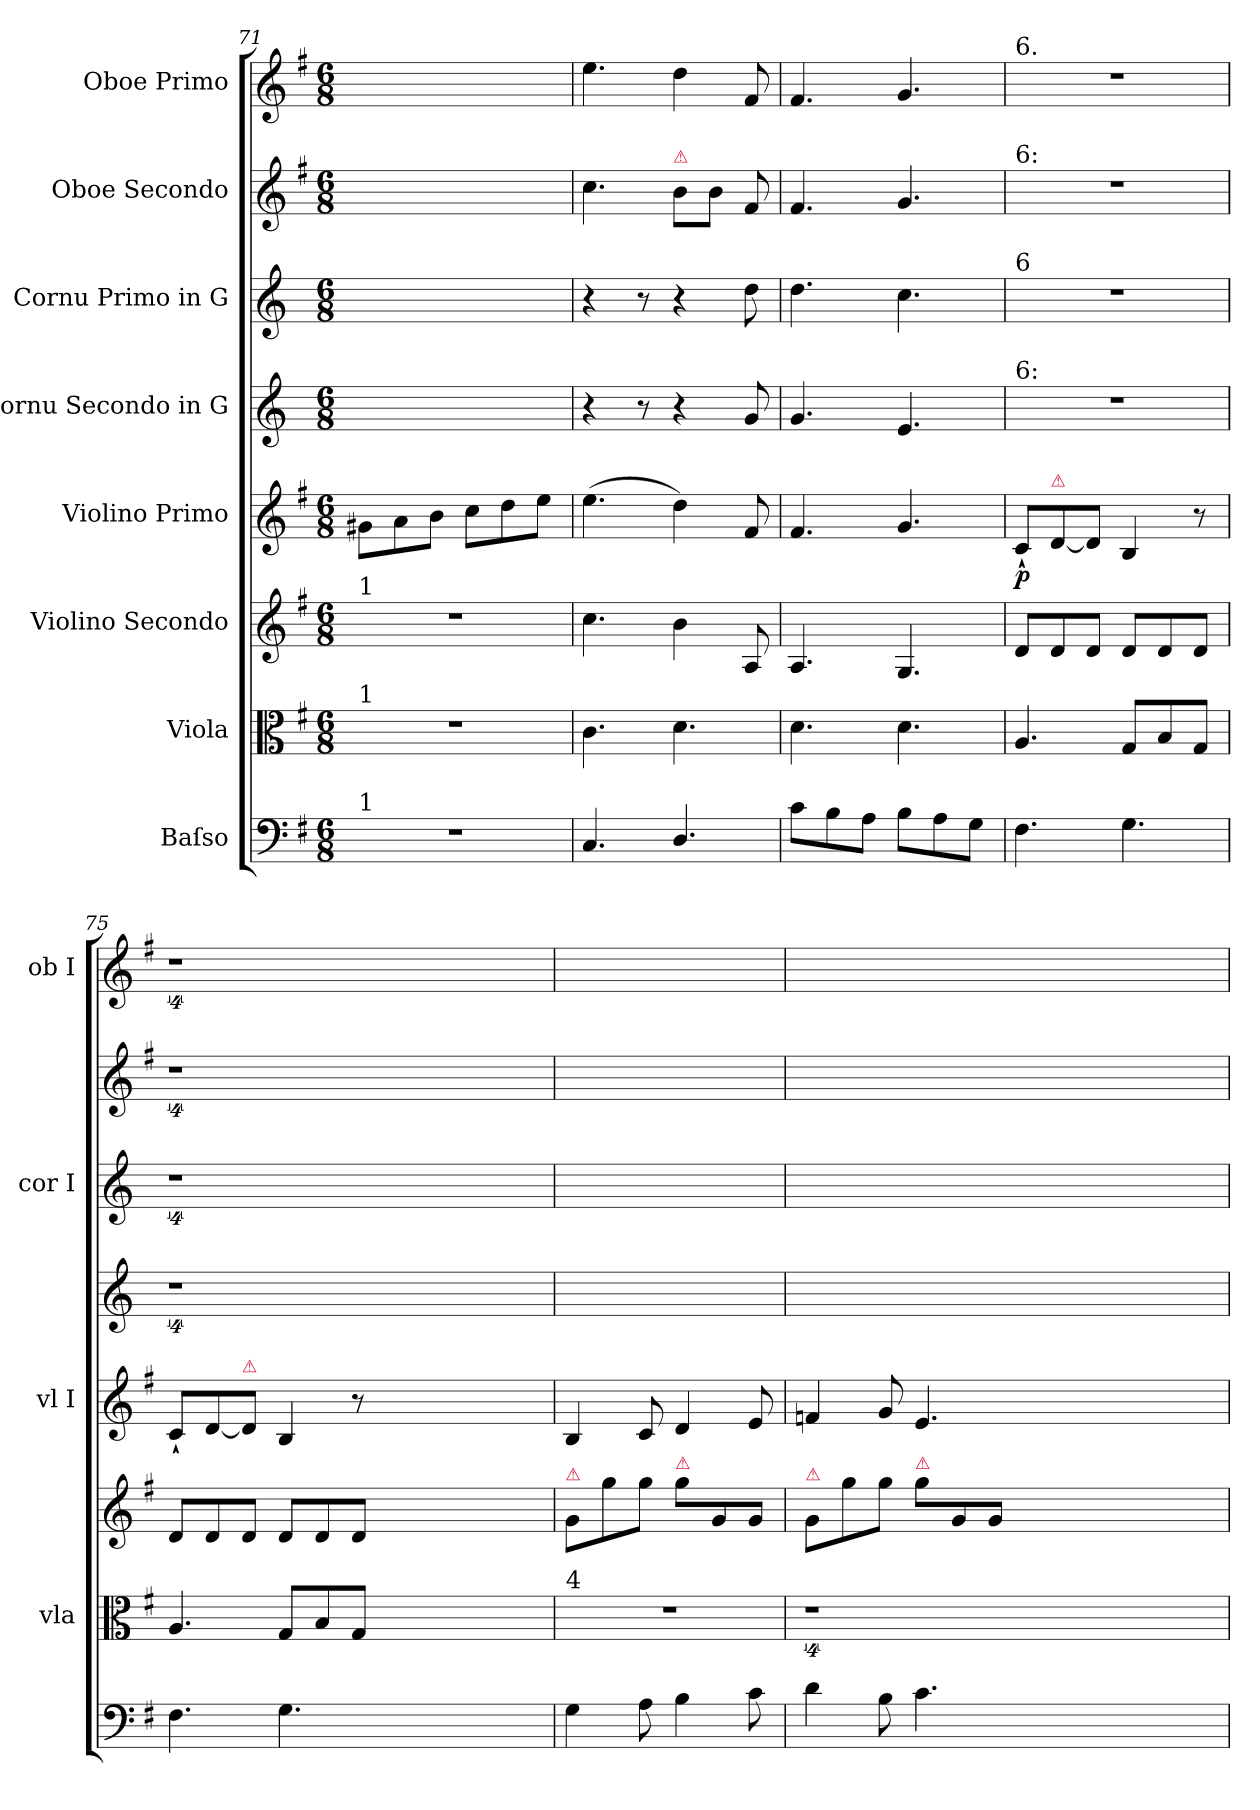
**kern	**kern	**dynam	**kern	**dynam	**kern	**dynam	**kern	**kern	**kern	**kern
*part8	*part7	*part7	*part6	*part6	*part5	*part5	*part4	*part3	*part2	*part1
*staff8	*staff7	*staff7	*staff6	*staff6	*staff5	*staff5	*staff4	*staff3	*staff2	*staff1
*I"Baſso	*I"Viola	*	*I"Violino Secondo	*	*I"Violino Primo	*	*I"Cornu Secondo in G	*I"Cornu Primo in G	*I"Oboe Secondo	*I"Oboe Primo
*	*I'vla	*	*	*	*I'vl I	*	*	*I'cor I	*	*I'ob I
*clefF4	*clefC3	*	*clefG2	*	*clefG2	*	*clefG2	*clefG2	*clefG2	*clefG2
*	*	*	*	*	*	*	*ITrd3c5	*ITrd3c5	*	*
*k[f#]	*k[f#]	*	*k[f#]	*	*k[f#]	*	*k[f#]	*k[f#]	*k[f#]	*k[f#]
*M6/8	*M6/8	*	*M6/8	*	*M6/8	*	*M6/8	*M6/8	*M6/8	*M6/8
=71	=71	=71	=71	=71	=71	=71	=71	=71	=71	=71
!	!	!	!LO:TX:a:t=1	!	!	!	!	!	!	!
!	!LO:TX:a:t=1	!	!	!	!	!	!	!	!	!
!LO:TX:a:t=1	!	!	!	!	!	!	!	!	!	!
2.r	2.r	.	2.r	.	8g#X\L	.	2.ryy	2.ryy	2.ryy	2.ryy
.	.	.	.	.	8a\	.	.	.	.	.
.	.	.	.	.	8b\J	.	.	.	.	.
.	.	.	.	.	8cc\L	.	.	.	.	.
.	.	.	.	.	8dd\	.	.	.	.	.
.	.	.	.	.	8ee\J	.	.	.	.	.
=72	=72	=72	=72	=72	=72	=72	=72	=72	=72	=72
4.C/	4.c\	.	4.cc\	.	(4.ee\	.	4r	4r	4.cc\	4.ee\
.	.	.	.	.	.	.	8r	8r	.	.
!	!	!	!	!	!	!	!	!	!LO:TX:a:color=crimson:t=⚠	!
4.D/	4.d\	.	4b\	.	4dd\)	.	4r	4r	8b\L	4dd\
.	.	.	.	.	.	.	.	.	8b\J	.
.	.	.	8A/	.	8f#/	.	8d/	8a\	8f#/	8f#/
=73	=73	=73	=73	=73	=73	=73	=73	=73	=73	=73
8c\L	4.d\	.	4.A/	.	4.f#/	.	4.d/	4.a\	4.f#/	4.f#/
8B\	.	.	.	.	.	.	.	.	.	.
8A\J	.	.	.	.	.	.	.	.	.	.
8B\L	4.d\	.	4.G/	.	4.g/	.	4.B/	4.g\	4.g/	4.g/
8A\	.	.	.	.	.	.	.	.	.	.
8G\J	.	.	.	.	.	.	.	.	.	.
=74	=74	=74	=74	=74	=74	=74	=74	=74	=74	=74
!	!	!	!	!	!	!	!	!	!	!LO:TX:a:t=6.
!	!	!	!	!	!	!	!	!	!LO:TX:a:t=6&colon;	!
!	!	!	!	!	!	!	!	!LO:TX:a:t=6	!	!
!	!	!	!	!	!	!	!LO:TX:a:t=6&colon;	!	!	!
!	!	!LO:DY:b	!	!LO:DY:b	!	!	!	!	!	!
4.F#\	4.A/	p&colon;	8d/L	p&colon;	8c`/L	p	2.r	2.r	2.r	2.r
!	!	!	!	!	!LO:TX:a:color=crimson:t=⚠	!	!	!	!	!
.	.	.	8d/	.	[8d/	.	.	.	.	.
.	.	.	8d/J	.	8d/J]	.	.	.	.	.
4.G\	8G/L	.	8d/L	.	4B/	.	.	.	.	.
.	8B/	.	8d/	.	.	.	.	.	.	.
.	8G/J	.	8d/J	.	8r	.	.	.	.	.
=75	=75	=75	=75	=75	=75	=75	=75	=75	=75	=75
4.F#\	4.A/	.	8d/L	.	8c`/L	.	4%9r	4%9r	4%9r	4%9r
.	.	.	8d/	.	[8d/	.	.	.	.	.
!	!	!	!	!	!LO:TX:a:color=crimson:t=⚠	!	!	!	!	!
.	.	.	8d/J	.	8d/J]	.	.	.	.	.
4.G\	8G/L	.	8d/L	.	4B/	.	.	.	.	.
.	8B/	.	8d/	.	.	.	.	.	.	.
.	8G/J	.	8d/J	.	8r	.	.	.	.	.
1.ryy	1.ryy	.	1.ryy	.	1.ryy	.	.	.	.	.
=76	=76	=76	=76	=76	=76	=76	=76	=76	=76	=76
!	!	!	!LO:TX:a:color=crimson:t=⚠	!	!	!	!	!	!	!
!	!LO:TX:a:t=4	!	!	!	!	!	!	!	!	!
4G\	2.r	.	8g/L	.	4B/	.	2.ryy	2.ryy	2.ryy	2.ryy
.	.	.	8gg\	.	.	.	.	.	.	.
8A\	.	.	8gg\J	.	8c/	.	.	.	.	.
!	!	!	!LO:TX:a:color=crimson:t=⚠	!	!	!	!	!	!	!
4B\	.	.	8gg\L	.	4d/	.	.	.	.	.
.	.	.	8g/	.	.	.	.	.	.	.
8c\	.	.	8g/J	.	8e/	.	.	.	.	.
=77	=77	=77	=77	=77	=77	=77	=77	=77	=77	=77
!	!	!	!LO:TX:a:color=crimson:t=⚠	!	!	!	!	!	!	!
4d\	4%9r	.	8g/L	.	4fn/	.	0ryy	0ryy	0ryy	0ryy
.	.	.	8gg\	.	.	.	.	.	.	.
8B\	.	.	8gg\J	.	8g/	.	.	.	.	.
!	!	!	!LO:TX:a:color=crimson:t=⚠	!	!	!	!	!	!	!
4.c\	.	.	8gg\L	.	4.e/	.	.	.	.	.
.	.	.	8g/	.	.	.	.	.	.	.
.	.	.	8g/J	.	.	.	.	.	.	.
1.ryy	.	.	1.ryy	.	1.ryy	.	.	.	.	.
.	.	.	.	.	.	.	4ryy	4ryy	4ryy	4ryy
=	=	=	=	=	=	=	=	=	=	=
*-	*-	*-	*-	*-	*-	*-	*-	*-	*-	*-
